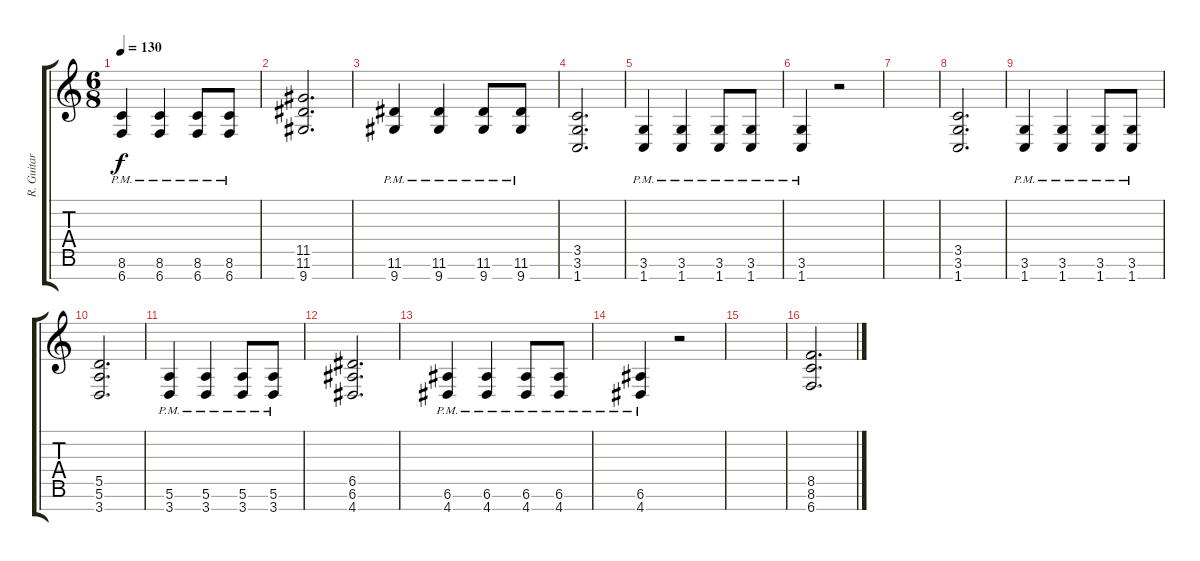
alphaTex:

\track ("R. Guitar 1" "R. Guitar ") {instrument distortionguitar}
\staff {score tabs}
\tuning (E4 B3 G3 D3 A2 E2 B1) {hide}
\ts (6 8)
\tempo 130
\clef g2
\ks c
(8.6{pm} 6.7{pm}).4{dy f} (8.6{pm} 6.7{pm}).4 (8.6{pm} 6.7{pm}).8 (8.6{pm} 6.7{pm}).8 |
(11.5 11.6 9.7).2{d} |
(11.6{pm} 9.7{pm}).4 (11.6{pm} 9.7{pm}).4 (11.6{pm} 9.7{pm}).8 (11.6{pm} 9.7{pm}).8 |
(3.5 3.6 1.7).2{d} |
(3.6{pm} 1.7{pm}).4 (3.6{pm} 1.7{pm}).4 (3.6{pm} 1.7{pm}).8 (3.6{pm} 1.7{pm}).8 |
(3.6{pm} 1.7{pm}).4 r.2 |
|
(3.5 3.6 1.7).2{d} |
(3.6{pm} 1.7{pm}).4 (3.6{pm} 1.7{pm}).4 (3.6{pm} 1.7{pm}).8 (3.6{pm} 1.7{pm}).8 |
(5.5 5.6 3.7).2{d} |
(5.6{pm} 3.7{pm}).4 (5.6{pm} 3.7{pm}).4 (5.6{pm} 3.7{pm}).8 (5.6{pm} 3.7{pm}).8 |
(6.5 6.6 4.7).2{d} |
(6.6{pm} 4.7{pm}).4 (6.6{pm} 4.7{pm}).4 (6.6{pm} 4.7{pm}).8 (6.6{pm} 4.7{pm}).8 |
(6.6{pm} 4.7{pm}).4 r.2 |
|
(8.5 8.6 6.7).2{d}
